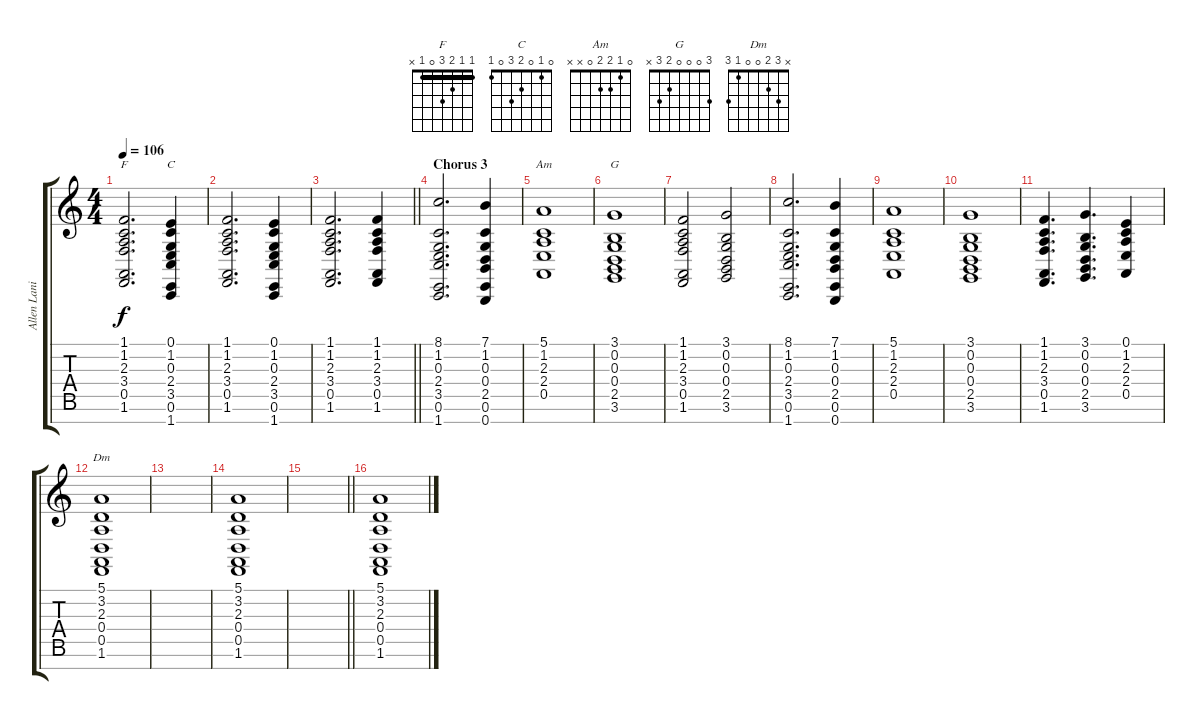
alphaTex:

\track ("Allen Lanier/Larry Fast" "Allen Lani") {instrument pad6metallic}
\staff {score tabs}
\tuning (E4 B3 G3 D3 A2 E2 B1) {hide}
\chord ("F" 1 1 2 3 0 1 x) {barre 1}
\chord ("C" 0 1 0 2 3 0 1)
\chord ("Am" 0 1 2 2 0 x x)
\chord ("G" 3 0 0 0 2 3 x)
\chord ("Dm" x 3 2 0 0 1 3)
\ts (4 4)
\tempo 106
\clef g2
\ks c
(1.1 1.2 2.3 3.4 0.5 1.6).2{d ch "F" dy f} (0.1 1.2 0.3 2.4 3.5 0.6 1.7).4{ch "C"} |
(1.1 1.2 2.3 3.4 0.5 1.6).2{d} (0.1 1.2 0.3 2.4 3.5 0.6 1.7).4 |
\barLineRight lightlight
(1.1 1.2 2.3 3.4 0.5 1.6).2{d} (1.1 1.2 2.3 3.4 0.5 1.6).4 |
\section ("" "Chorus 3")
(8.1 1.2 0.3 2.4 3.5 0.6 1.7).2{d} (7.1 1.2 0.3 0.4 2.5 0.6 0.7).4 |
(5.1 1.2 2.3 2.4 0.5).1{ch "Am"} |
(3.1 0.2 0.3 0.4 2.5 3.6).1{ch "G"} |
(1.1 1.2 2.3 3.4 0.5 1.6).2 (3.1 0.2 0.3 0.4 2.5 3.6).2 |
(8.1 1.2 0.3 2.4 3.5 0.6 1.7).2{d} (7.1 1.2 0.3 0.4 2.5 0.6 0.7).4 |
(5.1 1.2 2.3 2.4 0.5).1 |
(3.1 0.2 0.3 0.4 2.5 3.6).1 |
(1.1 1.2 2.3 3.4 0.5 1.6).4{d} (3.1 0.2 0.3 0.4 2.5 3.6).4{d} (0.1 1.2 2.3 2.4 0.5).4 |
(5.1 3.2 2.3 0.4 0.5 1.6).1{ch "Dm"} |
|
(5.1 3.2 2.3 0.4 0.5 1.6).1 |
\barLineRight lightlight
|
(5.1 3.2 2.3 0.4 0.5 1.6).1
